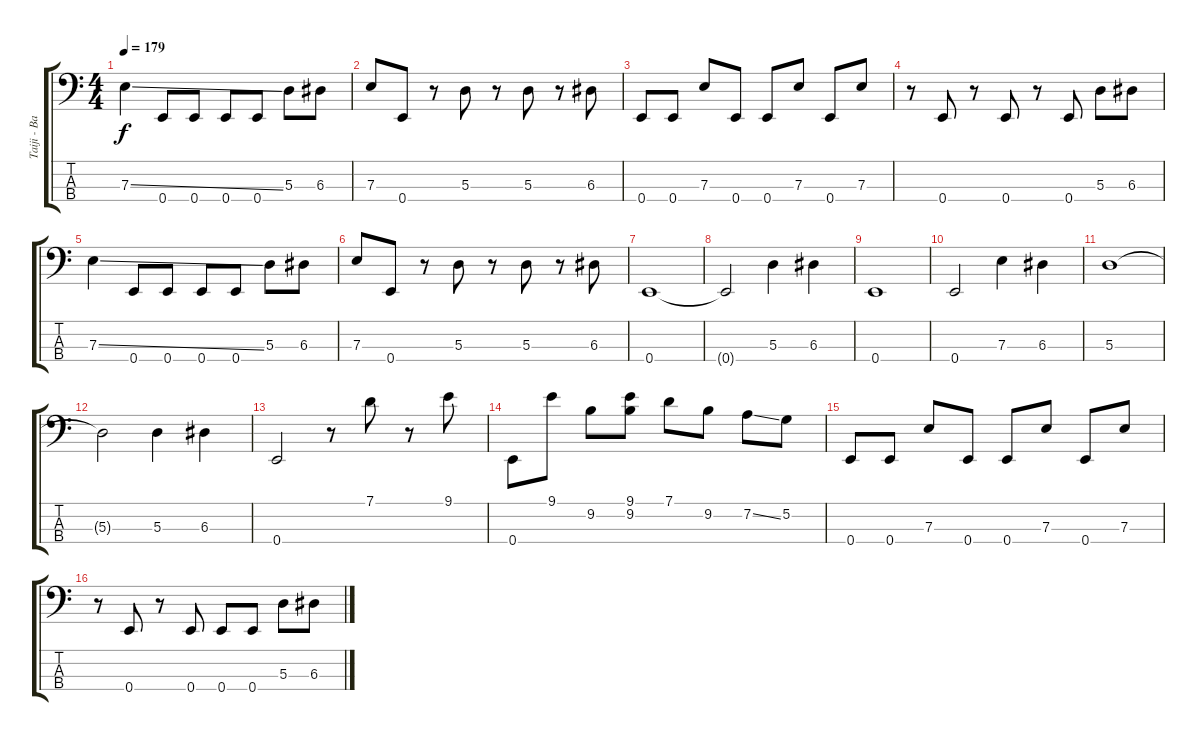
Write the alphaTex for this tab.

\track ("Taiji - Bass" "Taiji - Ba") {instrument electricbasspick}
\staff {score tabs}
\tuning (G2 D2 A1 E1) {hide}
\ts (4 4)
\tempo 179
\clef f4
\ks c
7.3{ss}.4{dy f} 0.4.8 0.4.8 0.4.8 0.4.8 5.3.8 6.3.8 |
7.3.8 0.4.8 r.8 5.3.8 r.8 5.3.8 r.8 6.3.8 |
0.4.8 0.4.8 7.3.8 0.4.8 0.4.8 7.3.8 0.4.8 7.3.8 |
r.8 0.4.8 r.8 0.4.8 r.8 0.4.8 5.3.8 6.3.8 |
7.3{ss}.4 0.4.8 0.4.8 0.4.8 0.4.8 5.3.8 6.3.8 |
7.3.8 0.4.8 r.8 5.3.8 r.8 5.3.8 r.8 6.3.8 |
0.4.1 |
0.4{t}.2 5.3.4 6.3.4 |
0.4.1 |
0.4.2 7.3.4 6.3.4 |
5.3.1 |
5.3{t}.2 5.3.4 6.3.4 |
0.4.2 r.8 7.1.8 r.8 9.1.8 |
0.4.8 9.1.8 9.2.8 (9.1 9.2).8 7.1.8 9.2.8 7.2{ss}.8 5.2.8 |
0.4.8 0.4.8 7.3.8 0.4.8 0.4.8 7.3.8 0.4.8 7.3.8 |
r.8 0.4.8 r.8 0.4.8 0.4.8 0.4.8 5.3.8 6.3.8
